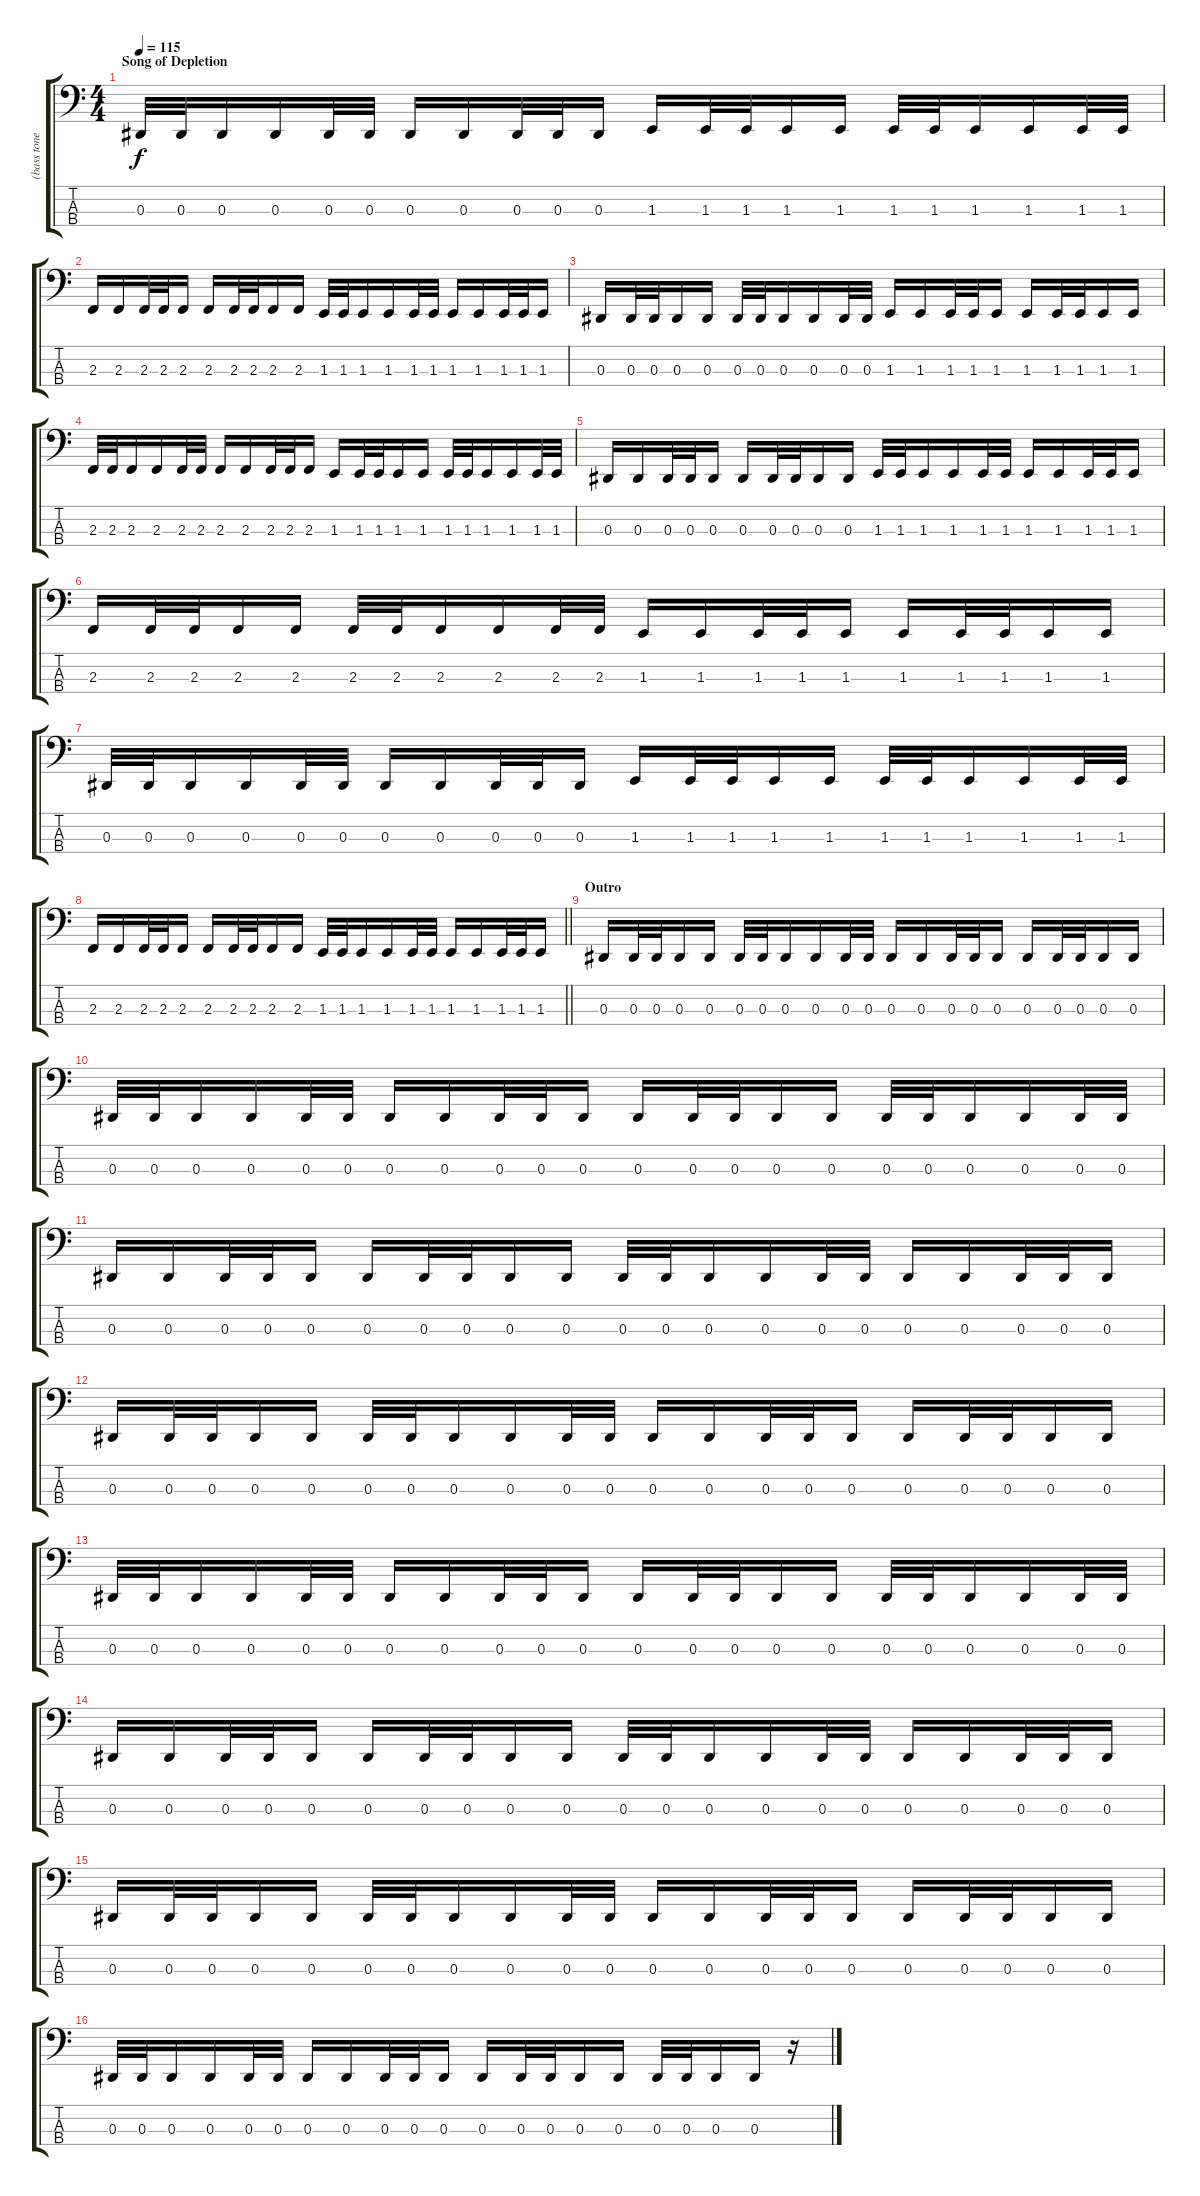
\track ("(bass tone)" "(bass tone") {instrument electricbasspick}
\staff {score tabs}
\tuning (Bb1 Eb1 Eb1 Db1) {hide}
\ts (4 4)
\section ("" "Song of Depletion")
\tempo 115
\clef f4
\ks c
0.3.32{dy f} 0.3.32 0.3.16 0.3.16 0.3.32 0.3.32 0.3.16 0.3.16 0.3.32 0.3.32 0.3.16 1.3.16 1.3.32 1.3.32 1.3.16 1.3.16 1.3.32 1.3.32 1.3.16 1.3.16 1.3.32 1.3.32 |
2.3.16 2.3.16 2.3.32 2.3.32 2.3.16 2.3.16 2.3.32 2.3.32 2.3.16 2.3.16 1.3.32 1.3.32 1.3.16 1.3.16 1.3.32 1.3.32 1.3.16 1.3.16 1.3.32 1.3.32 1.3.16 |
0.3.16 0.3.32 0.3.32 0.3.16 0.3.16 0.3.32 0.3.32 0.3.16 0.3.16 0.3.32 0.3.32 1.3.16 1.3.16 1.3.32 1.3.32 1.3.16 1.3.16 1.3.32 1.3.32 1.3.16 1.3.16 |
2.3.32 2.3.32 2.3.16 2.3.16 2.3.32 2.3.32 2.3.16 2.3.16 2.3.32 2.3.32 2.3.16 1.3.16 1.3.32 1.3.32 1.3.16 1.3.16 1.3.32 1.3.32 1.3.16 1.3.16 1.3.32 1.3.32 |
0.3.16 0.3.16 0.3.32 0.3.32 0.3.16 0.3.16 0.3.32 0.3.32 0.3.16 0.3.16 1.3.32 1.3.32 1.3.16 1.3.16 1.3.32 1.3.32 1.3.16 1.3.16 1.3.32 1.3.32 1.3.16 |
2.3.16 2.3.32 2.3.32 2.3.16 2.3.16 2.3.32 2.3.32 2.3.16 2.3.16 2.3.32 2.3.32 1.3.16 1.3.16 1.3.32 1.3.32 1.3.16 1.3.16 1.3.32 1.3.32 1.3.16 1.3.16 |
0.3.32 0.3.32 0.3.16 0.3.16 0.3.32 0.3.32 0.3.16 0.3.16 0.3.32 0.3.32 0.3.16 1.3.16 1.3.32 1.3.32 1.3.16 1.3.16 1.3.32 1.3.32 1.3.16 1.3.16 1.3.32 1.3.32 |
\barLineRight lightlight
2.3.16 2.3.16 2.3.32 2.3.32 2.3.16 2.3.16 2.3.32 2.3.32 2.3.16 2.3.16 1.3.32 1.3.32 1.3.16 1.3.16 1.3.32 1.3.32 1.3.16 1.3.16 1.3.32 1.3.32 1.3.16 |
\section ("" "Outro")
0.3.16 0.3.32 0.3.32 0.3.16 0.3.16 0.3.32 0.3.32 0.3.16 0.3.16 0.3.32 0.3.32 0.3.16 0.3.16 0.3.32 0.3.32 0.3.16 0.3.16 0.3.32 0.3.32 0.3.16 0.3.16 |
0.3.32 0.3.32 0.3.16 0.3.16 0.3.32 0.3.32 0.3.16 0.3.16 0.3.32 0.3.32 0.3.16 0.3.16 0.3.32 0.3.32 0.3.16 0.3.16 0.3.32 0.3.32 0.3.16 0.3.16 0.3.32 0.3.32 |
0.3.16 0.3.16 0.3.32 0.3.32 0.3.16 0.3.16 0.3.32 0.3.32 0.3.16 0.3.16 0.3.32 0.3.32 0.3.16 0.3.16 0.3.32 0.3.32 0.3.16 0.3.16 0.3.32 0.3.32 0.3.16 |
0.3.16 0.3.32 0.3.32 0.3.16 0.3.16 0.3.32 0.3.32 0.3.16 0.3.16 0.3.32 0.3.32 0.3.16 0.3.16 0.3.32 0.3.32 0.3.16 0.3.16 0.3.32 0.3.32 0.3.16 0.3.16 |
0.3.32 0.3.32 0.3.16 0.3.16 0.3.32 0.3.32 0.3.16 0.3.16 0.3.32 0.3.32 0.3.16 0.3.16 0.3.32 0.3.32 0.3.16 0.3.16 0.3.32 0.3.32 0.3.16 0.3.16 0.3.32 0.3.32 |
0.3.16 0.3.16 0.3.32 0.3.32 0.3.16 0.3.16 0.3.32 0.3.32 0.3.16 0.3.16 0.3.32 0.3.32 0.3.16 0.3.16 0.3.32 0.3.32 0.3.16 0.3.16 0.3.32 0.3.32 0.3.16 |
0.3.16 0.3.32 0.3.32 0.3.16 0.3.16 0.3.32 0.3.32 0.3.16 0.3.16 0.3.32 0.3.32 0.3.16 0.3.16 0.3.32 0.3.32 0.3.16 0.3.16 0.3.32 0.3.32 0.3.16 0.3.16 |
0.3.32 0.3.32 0.3.16 0.3.16 0.3.32 0.3.32 0.3.16 0.3.16 0.3.32 0.3.32 0.3.16 0.3.16 0.3.32 0.3.32 0.3.16 0.3.16 0.3.32 0.3.32 0.3.16 0.3.16 r.16
